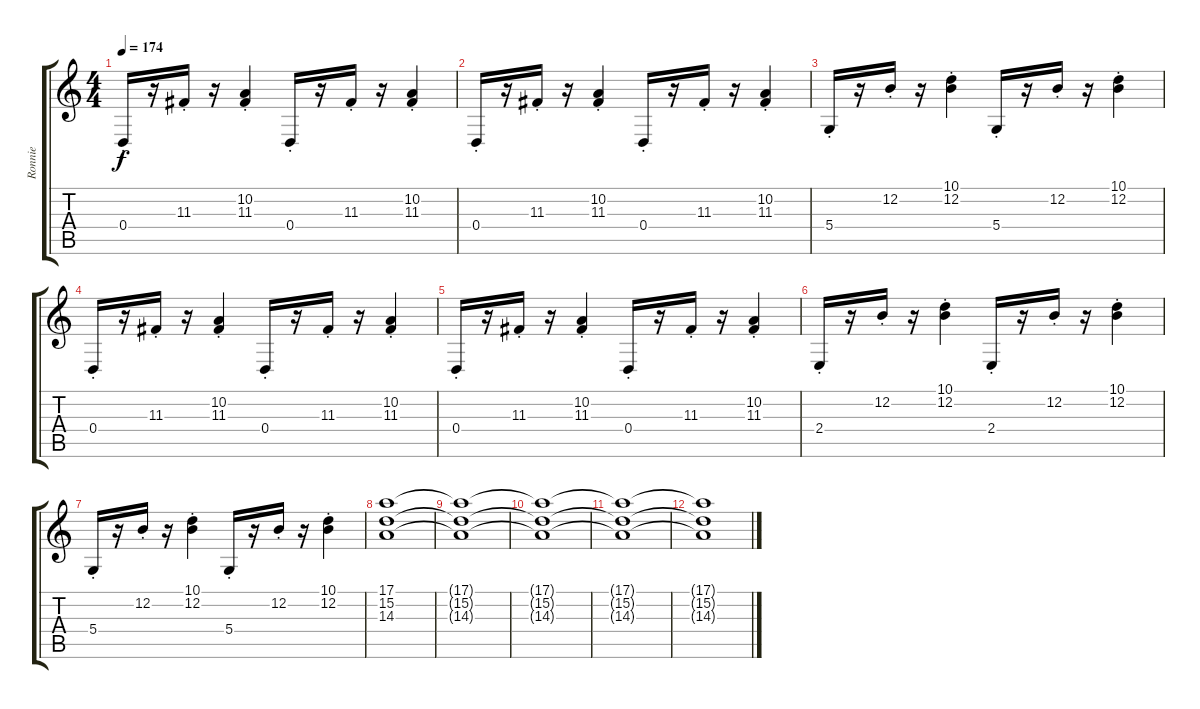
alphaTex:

\track ("Ronnie" "Ronnie") {instrument rockorgan}
\staff {score tabs}
\tuning (E4 B3 G3 D3 A2 E2) {hide}
\ts (4 4)
\tempo 174
\clef g2
\ks c
0.4{st}.16{dy f} r.16 11.3{st}.16 r.16 (10.2{st} 11.3{st}).4 0.4{st}.16 r.16 11.3{st}.16 r.16 (10.2{st} 11.3{st}).4 |
0.4{st}.16 r.16 11.3{st}.16 r.16 (10.2{st} 11.3{st}).4 0.4{st}.16 r.16 11.3{st}.16 r.16 (10.2{st} 11.3{st}).4 |
5.4{st}.16 r.16 12.2{st}.16 r.16 (10.1{st} 12.2{st}).4 5.4{st}.16 r.16 12.2{st}.16 r.16 (10.1{st} 12.2{st}).4 |
0.4{st}.16 r.16 11.3{st}.16 r.16 (10.2{st} 11.3{st}).4 0.4{st}.16 r.16 11.3{st}.16 r.16 (10.2{st} 11.3{st}).4 |
0.4{st}.16 r.16 11.3{st}.16 r.16 (10.2{st} 11.3{st}).4 0.4{st}.16 r.16 11.3{st}.16 r.16 (10.2{st} 11.3{st}).4 |
2.4{st}.16 r.16 12.2{st}.16 r.16 (10.1{st} 12.2{st}).4 2.4{st}.16 r.16 12.2{st}.16 r.16 (10.1{st} 12.2{st}).4 |
5.4{st}.16 r.16 12.2{st}.16 r.16 (10.1{st} 12.2{st}).4 5.4{st}.16 r.16 12.2{st}.16 r.16 (10.1{st} 12.2{st}).4 |
(17.1 15.2 14.3).1 |
(17.1{t} 15.2{t} 14.3{t}).1 |
(17.1{t} 15.2{t} 14.3{t}).1 |
(17.1{t} 15.2{t} 14.3{t}).1 |
(17.1{t} 15.2{t} 14.3{t}).1
